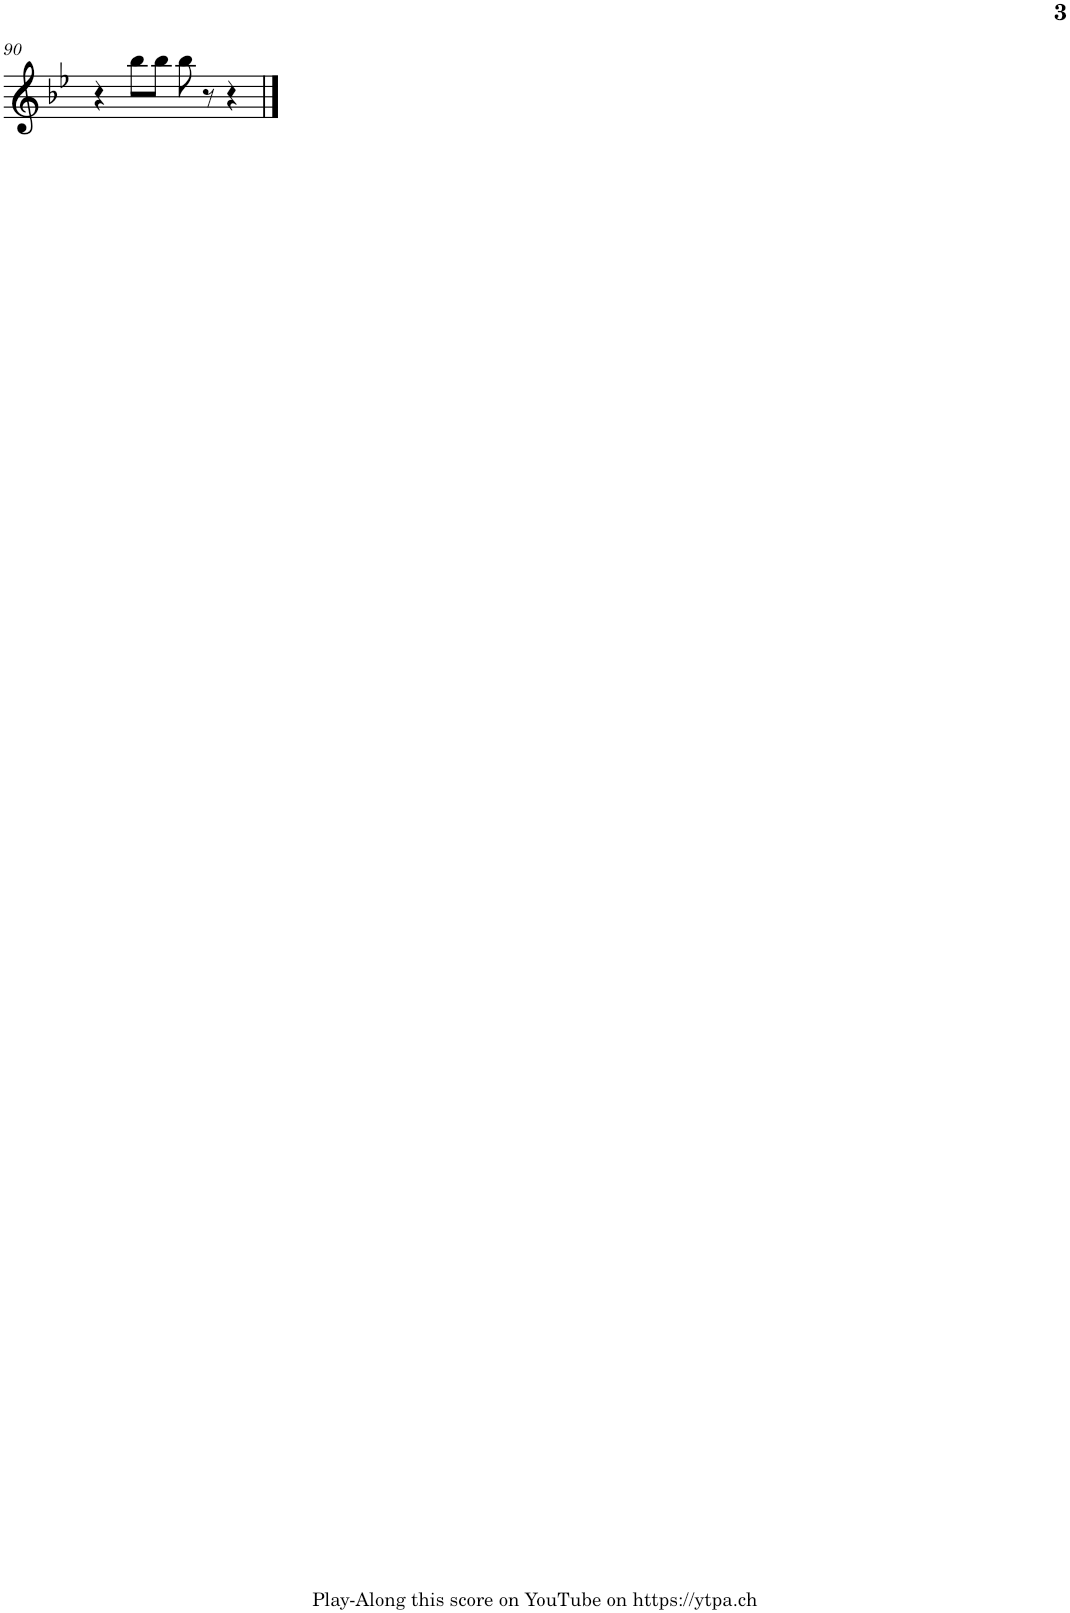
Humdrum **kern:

**kern
*part1
*staff1
*I"Piano
*I'Pno.
!!LO:PB:g=z
*clefG2
*k[b-e-]
*M4/4
*met(c)
=90
4r
8bb-\L
8bb-\J
8bb-\
8r
4r
==
*-
